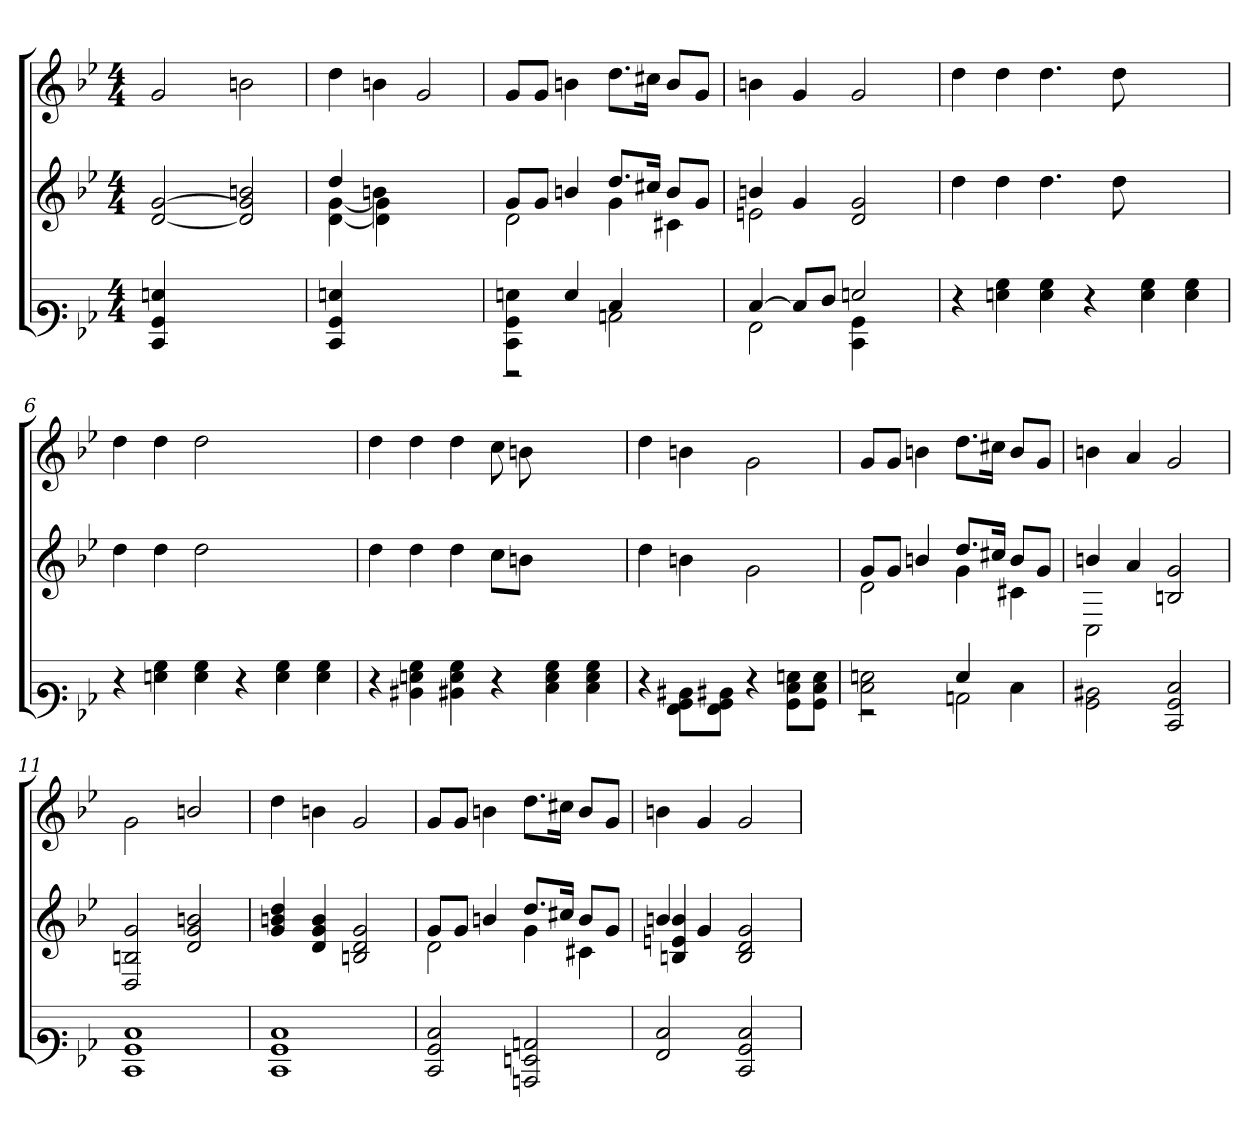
**kern	**kern	**kern
*part3	*part2	*part1
*staff3	*staff2	*staff1
*clefF2	*clefG2	*clefG2
*k[b-e-]	*k[b-e-]	*k[b-e-]
*B-:	*B-:	*B-:
*M4/4	*M4/4	*M4/4
=1	=1	=1
4B 4D 4GG	[2g/ [2d/	2g/
2.ryy	.	.
.	2b/ 2g/] 2d/]	2b\
=2	=2	=2
*	*^	*
4B 4D 4GG	4dd/	[4g\ [4d\	4dd\
2.ryy	4b\	4g\] 4d\]	4b\
.	2ryy	2ryy	2g/
=3	=3	=3	=3
*^	*	*	*
4B\ 4D\ 4GG\	2r	8g/L	2d\	8g/L
.	.	8g/J	.	8g/J
4B/	.	4b/	.	4b\
4G/	2E\	8.dd/L	4g\	8.dd\L
.	.	16cc#X/Jk	.	16cc#X\Jk
4ryy	.	8b/L	4c#X\	8b/L
.	.	8g/J	.	8g/J
=4	=4	=4	=4	=4
[4G/	2C\	4b/	2e\	4b\
8G/L]	.	4g/	.	4g/
8A/J	.	.	.	.
2B/	4D\ 4GG\	2g/ 2d/	2ryy	2g/
.	4ryy	.	.	.
*v	*v	*	*	*
*	*v	*v	*
=5	=5	=5
4r	4dd\	4dd\
4d\ 4B\	4dd\	4dd\
4d\ 4B\	4.dd\	4.dd\
4r	.	.
.	8dd\	8dd\
4d\ 4B\	2ryy	2ryy
4d\ 4B\	.	.
=6	=6	=6
4r	4dd\	4dd\
4d\ 4B\	4dd\	4dd\
4d\ 4B\	2dd\	2dd\
4r	.	.
4d\ 4B\	2ryy	2ryy
4d\ 4B\	.	.
=7	=7	=7
4r	4dd\	4dd\
4d\ 4B\ 4F#X\	4dd\	4dd\
4d\ 4B\ 4F#X\	4dd\	4dd\
4r	8cc\L	8cc\
.	8b\J	8b\
4d\ 4B\ 4G\	2ryy	2ryy
4d\ 4B\ 4G\	.	.
=8	=8	=8
4r	4dd\	4dd\
8C\ 8F#X\ 8D\L	4b\	4b\
8C\ 8F#X\ 8D\J	.	.
4r	2g\	2g\
8B\ 8D\ 8G\L	.	.
8B\ 8D\ 8G\J	.	.
=9	=9	=9
*^	*^	*
2B\ 2G\	2r	8g/L	2d\	8g/L
.	.	8g/J	.	8g/J
.	.	4b/	.	4b\
4B/	2E\	8.dd/L	4g\	8.dd\L
.	.	16cc#X/Jk	.	16cc#X\Jk
4G\	.	8b/L	4c#X\	8b/L
.	.	8g/J	.	8g/J
*v	*v	*	*	*
=10	=10	=10	=10
2F#X\ 2D\	4b/	2C\	4b\
.	4a/	.	4a/
2G/ 2D\ 2GG\	2g/ 2B/	2ryy	2g/
*	*v	*v	*
=11	=11	=11
1G/ 1D\ 1GG\	2g/ 2D/ 2B/	2g\
.	2b/ 2g/ 2d/	2b/
=12	=12	=12
1G 1D 1GG	4dd\ 4b\ 4g/	4dd\
.	4b\ 4g\ 4d/	4b\
.	2g\ 2d\ 2B/	2g/
=13	=13	=13
*	*^	*
2G 2D 2GG	8g/L	2d\	8g/L
.	8g/J	.	8g/J
.	4b/	.	4b\
2E 2BB 2EE	8.dd/L	4g\	8.dd\L
.	16cc#X/Jk	.	16cc#X\Jk
.	8b/L	4c#X\	8b/L
.	8g/J	.	8g/J
=14	=14	=14	=14
2G 2C	4b/	4b/ 4e\ 4B\	4b\
.	4g/	2.ryy	4g/
2G 2D 2GG	2g/ 2d/ 2B/	.	2g/
*	*v	*v	*
=	=	=
*-	*-	*-
